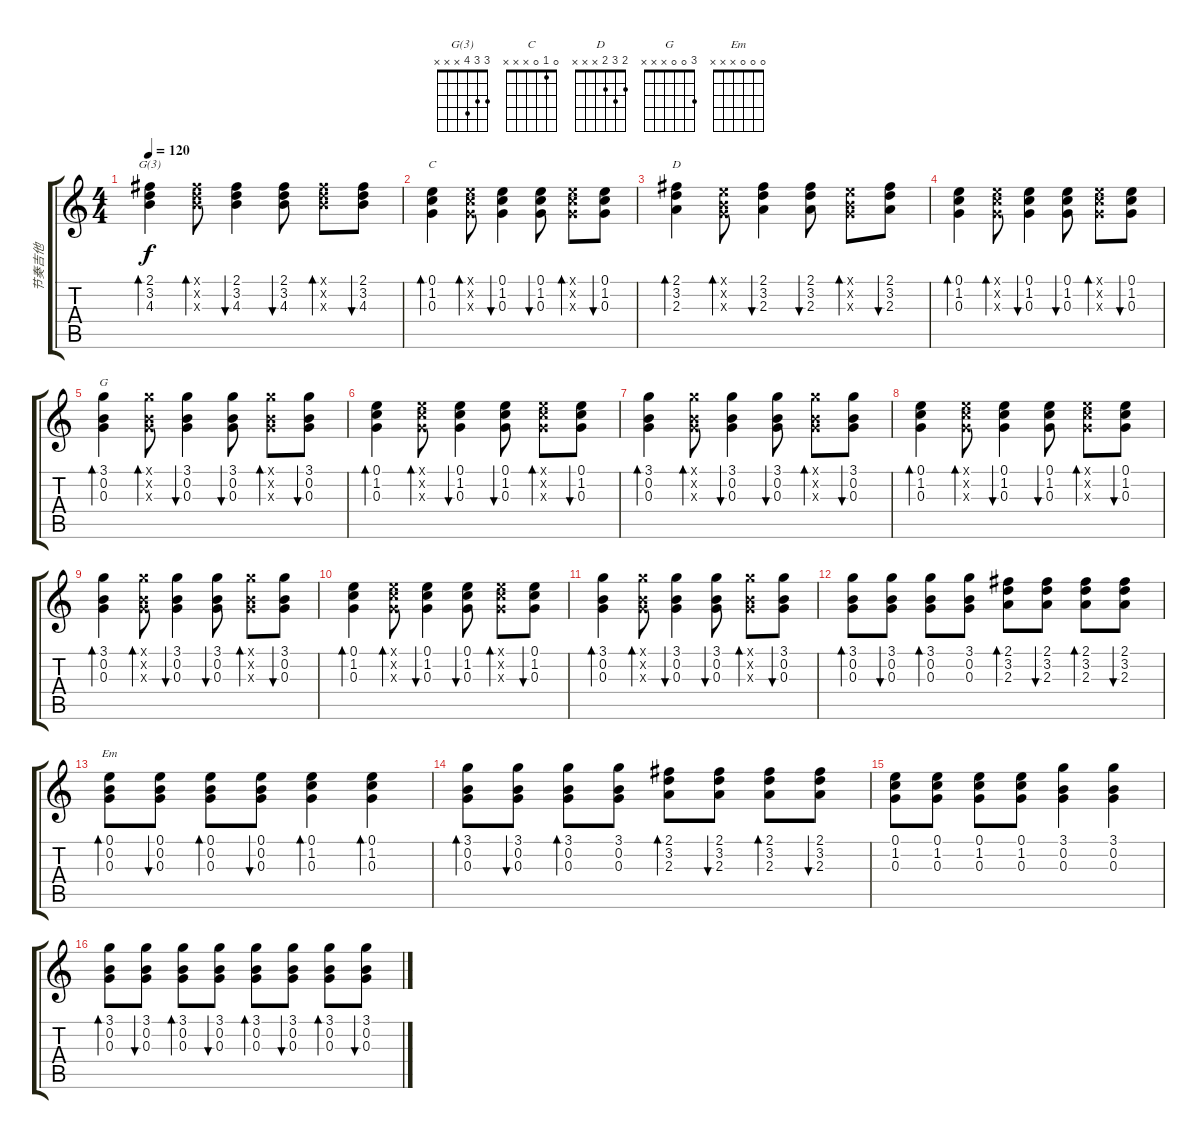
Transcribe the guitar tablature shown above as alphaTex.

\track ("节奏吉他" "节奏吉他") {instrument acousticguitarsteel}
\staff {score tabs}
\tuning (E4 B3 G3 D3 A2 E2) {hide}
\chord ("G(3)" 3 3 4 x x x)
\chord ("C" 0 1 0 x x x)
\chord ("D" 2 3 2 x x x)
\chord ("G" 3 0 0 x x x)
\chord ("Em" 0 0 0 x x x)
\ts (4 4)
\tempo 120
\clef g2
\ks c
(2.1 3.2 4.3).4{bd 30 ch "G(3)" dy f} (2.1{x} 3.2{x} 4.3{x}).8{bd 30} (2.1 3.2 4.3).4{bu 30} (2.1 3.2 4.3).8{bu 30} (2.1{x} 3.2{x} 4.3{x}).8{bd 30} (2.1 3.2 4.3).8{bu 30} |
(0.1 1.2 0.3).4{bd 30 ch "C"} (0.1{x} 1.2{x} 0.3{x}).8{bd 30} (0.1 1.2 0.3).4{bu 30} (0.1 1.2 0.3).8{bu 30} (0.1{x} 1.2{x} 0.3{x}).8{bd 30} (0.1 1.2 0.3).8{bu 30} |
(2.1 3.2 2.3).4{bd 30 ch "D"} (0.1{x} 0.2{x} 0.3{x}).8{bd 30} (2.1 3.2 2.3).4{bu 30} (2.1 3.2 2.3).8{bu 30} (0.1{x} 0.2{x} 0.3{x}).8{bd 30} (2.1 3.2 2.3).8{bu 30} |
(0.1 1.2 0.3).4{bd 30} (0.1{x} 1.2{x} 0.3{x}).8{bd 30} (0.1 1.2 0.3).4{bu 30} (0.1 1.2 0.3).8{bu 30} (0.1{x} 1.2{x} 0.3{x}).8{bd 30} (0.1 1.2 0.3).8{bu 30} |
(3.1 0.2 0.3).4{bd 30 ch "G"} (3.1{x} 0.2{x} 0.3{x}).8{bd 30} (3.1 0.2 0.3).4{bu 30} (3.1 0.2 0.3).8{bu 30} (3.1{x} 0.2{x} 0.3{x}).8{bd 30} (3.1 0.2 0.3).8{bu 30} |
(0.1 1.2 0.3).4{bd 30} (0.1{x} 1.2{x} 0.3{x}).8{bd 30} (0.1 1.2 0.3).4{bu 30} (0.1 1.2 0.3).8{bu 30} (0.1{x} 1.2{x} 0.3{x}).8{bd 30} (0.1 1.2 0.3).8{bu 30} |
(3.1 0.2 0.3).4{bd 30} (3.1{x} 0.2{x} 0.3{x}).8{bd 30} (3.1 0.2 0.3).4{bu 30} (3.1 0.2 0.3).8{bu 30} (3.1{x} 0.2{x} 0.3{x}).8{bd 30} (3.1 0.2 0.3).8{bu 30} |
(0.1 1.2 0.3).4{bd 30} (0.1{x} 1.2{x} 0.3{x}).8{bd 30} (0.1 1.2 0.3).4{bu 30} (0.1 1.2 0.3).8{bu 30} (0.1{x} 1.2{x} 0.3{x}).8{bd 30} (0.1 1.2 0.3).8{bu 30} |
(3.1 0.2 0.3).4{bd 30} (3.1{x} 0.2{x} 0.3{x}).8{bd 30} (3.1 0.2 0.3).4{bu 30} (3.1 0.2 0.3).8{bu 30} (3.1{x} 0.2{x} 0.3{x}).8{bd 30} (3.1 0.2 0.3).8{bu 30} |
(0.1 1.2 0.3).4{bd 30} (0.1{x} 1.2{x} 0.3{x}).8{bd 30} (0.1 1.2 0.3).4{bu 30} (0.1 1.2 0.3).8{bu 30} (0.1{x} 1.2{x} 0.3{x}).8{bd 30} (0.1 1.2 0.3).8{bu 30} |
(3.1 0.2 0.3).4{bd 30} (3.1{x} 0.2{x} 0.3{x}).8{bd 30} (3.1 0.2 0.3).4{bu 30} (3.1 0.2 0.3).8{bu 30} (3.1{x} 0.2{x} 0.3{x}).8{bd 30} (3.1 0.2 0.3).8{bu 30} |
(3.1 0.2 0.3).8{bd 30} (3.1 0.2 0.3).8{bu 30} (3.1 0.2 0.3).8{bd 30} (3.1 0.2 0.3).8 (2.1 3.2 2.3).8{bd 30} (2.1 3.2 2.3).8{bu 30} (2.1 3.2 2.3).8{bd 30} (2.1 3.2 2.3).8{bu 30} |
(0.1 0.2 0.3).8{bd 30 ch "Em"} (0.1 0.2 0.3).8{bu 30} (0.1 0.2 0.3).8{bd 30} (0.1 0.2 0.3).8{bu 30} (0.1 1.2 0.3).4{bd 30} (0.1 1.2 0.3).4{bd 30} |
(3.1 0.2 0.3).8{bd 30} (3.1 0.2 0.3).8{bu 30} (3.1 0.2 0.3).8{bd 30} (3.1 0.2 0.3).8 (2.1 3.2 2.3).8{bd 30} (2.1 3.2 2.3).8{bu 30} (2.1 3.2 2.3).8{bd 30} (2.1 3.2 2.3).8{bu 30} |
(0.1 1.2 0.3).8 (0.1 1.2 0.3).8 (0.1 1.2 0.3).8 (0.1 1.2 0.3).8 (3.1 0.2 0.3).4 (3.1 0.2 0.3).4 |
(3.1 0.2 0.3).8{bd 30} (3.1 0.2 0.3).8{bu 30} (3.1 0.2 0.3).8{bd 30} (3.1 0.2 0.3).8{bu 30} (3.1 0.2 0.3).8{bd 30} (3.1 0.2 0.3).8{bu 30} (3.1 0.2 0.3).8{bd 30} (3.1 0.2 0.3).8{bu 30}
